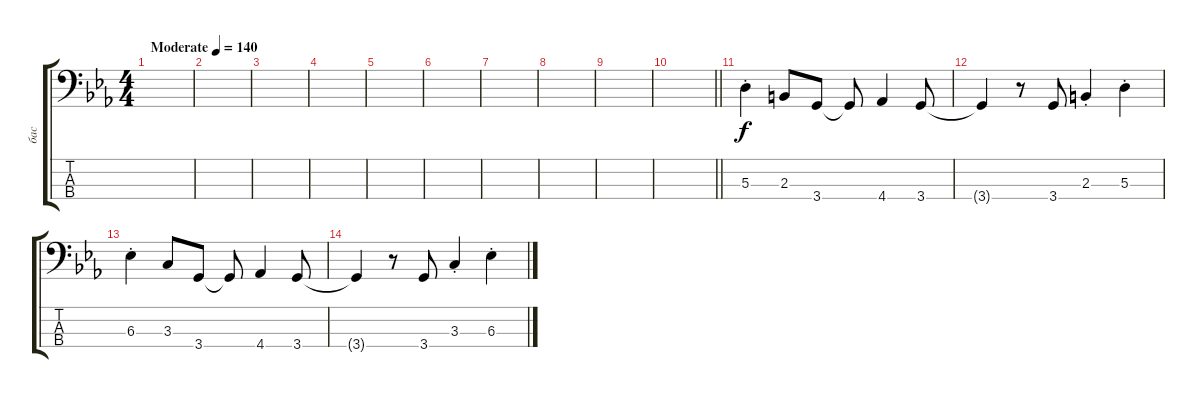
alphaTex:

\track ("бас" "бас") {instrument electricbassfinger}
\staff {score tabs}
\tuning (G2 D2 A1 E1) {hide}
\ts (4 4)
\tempo (140 "Moderate")
\clef f4
\ks cminor
|
|
|
|
|
|
|
|
|
\barLineRight lightlight
|
5.3{st}.4 2.3.8 3.4.8 3.4{t}.8 4.4.4 3.4.8 |
3.4{t}.4 r.8 3.4.8 2.3{st}.4 5.3{st}.4 |
6.3{st}.4 3.3.8 3.4.8 3.4{t}.8 4.4.4 3.4.8 |
3.4{t}.4 r.8 3.4.8 3.3{st}.4 6.3{st}.4
